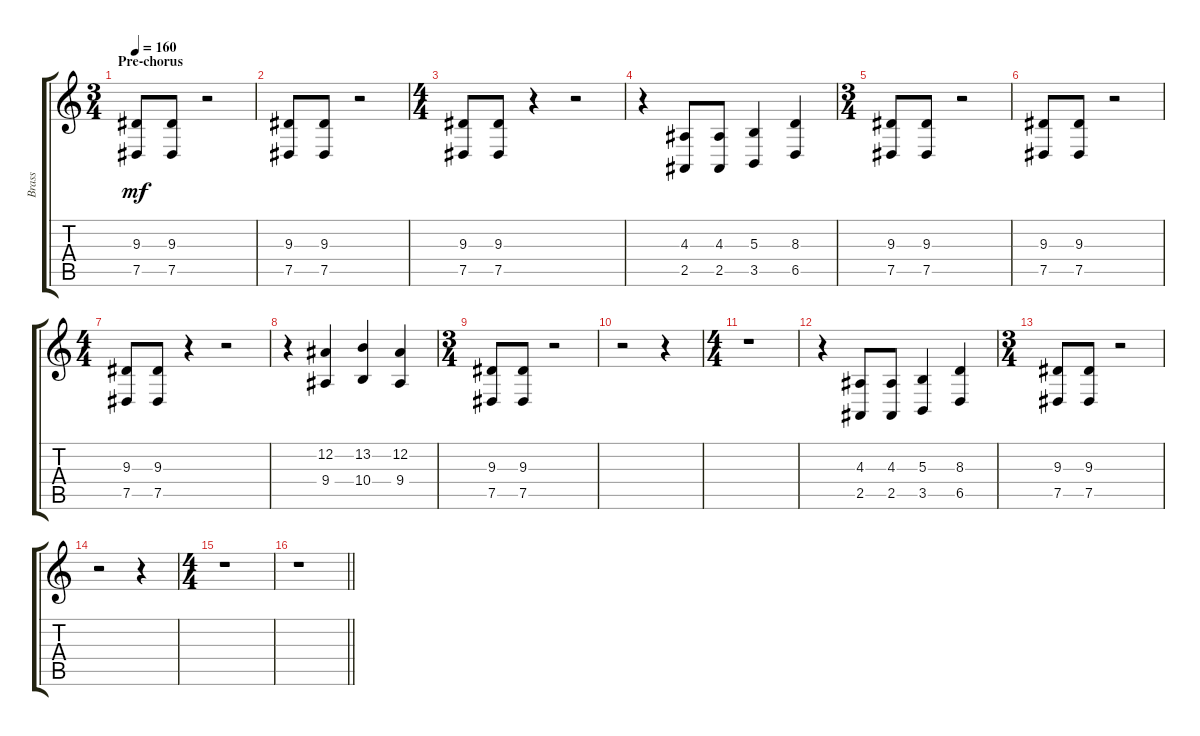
\track ("Brass" "Brass") {instrument brasssection}
\staff {score tabs}
\tuning (Eb4 Bb3 Gb3 Db3 Ab2 Eb2) {hide}
\ts (3 4)
\section ("" "Pre-chorus")
\tempo 160
\clef g2
\ks c
(9.3 7.5).8{dy mf} (9.3 7.5).8 r.2 |
(9.3 7.5).8 (9.3 7.5).8 r.2 |
\ts (4 4)
(9.3 7.5).8 (9.3 7.5).8 r.4 r.2 |
r.4 (4.3 2.5).8 (4.3 2.5).8 (5.3 3.5).4 (8.3 6.5).4 |
\ts (3 4)
(9.3 7.5).8 (9.3 7.5).8 r.2 |
(9.3 7.5).8 (9.3 7.5).8 r.2 |
\ts (4 4)
(9.3 7.5).8 (9.3 7.5).8 r.4 r.2 |
r.4 (12.2 9.4).4 (13.2 10.4).4 (12.2 9.4).4 |
\ts (3 4)
(9.3 7.5).8 (9.3 7.5).8 r.2 |
r.2 r.4 |
\ts (4 4)
r.1 |
r.4 (4.3 2.5).8 (4.3 2.5).8 (5.3 3.5).4 (8.3 6.5).4 |
\ts (3 4)
(9.3 7.5).8 (9.3 7.5).8 r.2 |
r.2 r.4 |
\ts (4 4)
r.1 |
\barLineRight lightlight
r.1
